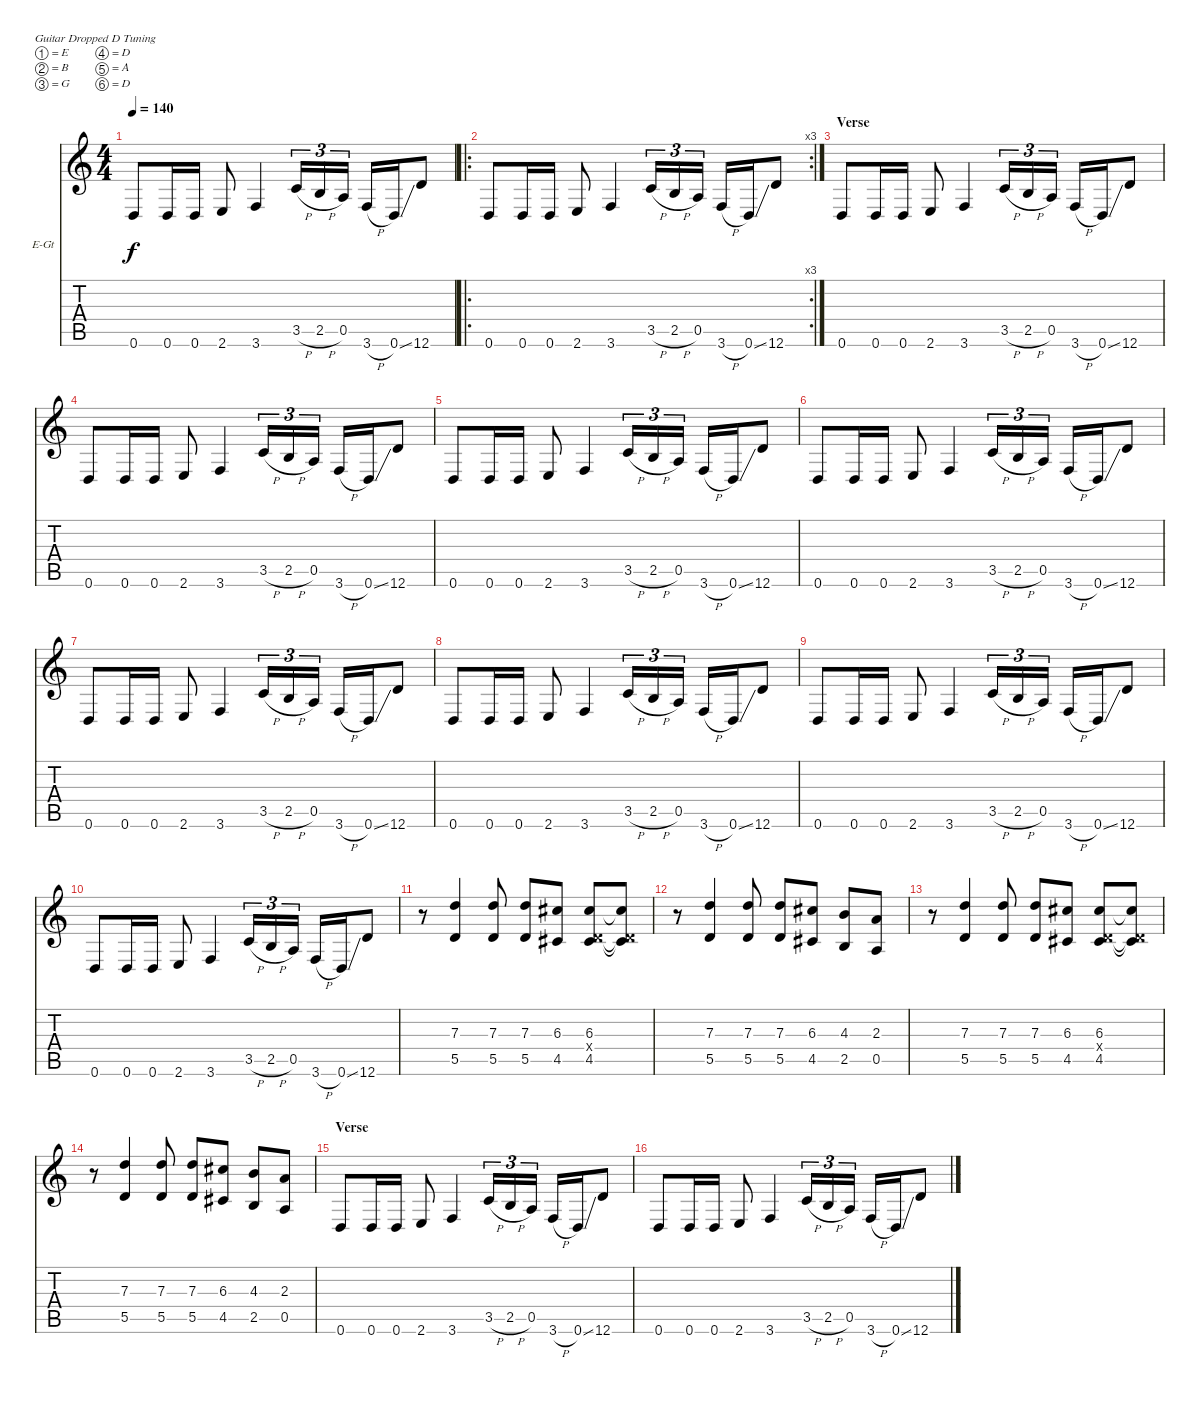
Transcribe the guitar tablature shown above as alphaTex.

\defaultSystemsLayout 4
\bracketExtendMode nobrackets
\firstSystemTrackNameOrientation horizontal
\otherSystemsTrackNameOrientation horizontal
\track ("Mike McCready (Drop D)" "E-Gt") {instrument overdrivenguitar}
\staff {score tabs}
\tuning (E4 B3 G3 D3 A2 D2)
\ts (4 4)
\tempo 140
\clef g2
\ks c
0.6.8{dy f} 0.6.16 0.6.16 2.6.8 3.6.4 3.5{h}.16{tu (3 2)} 2.5{h}.16{tu (3 2)} 0.5.16{tu (3 2)} 3.6{h}.16 0.6{ss}.16 12.6.8 |
\ro
\rc 3
0.6.8 0.6.16 0.6.16 2.6.8 3.6.4 3.5{h}.16{tu (3 2)} 2.5{h}.16{tu (3 2)} 0.5.16{tu (3 2)} 3.6{h}.16 0.6{ss}.16 12.6.8 |
\section ("" "Verse")
0.6.8 0.6.16 0.6.16 2.6.8 3.6.4 3.5{h}.16{tu (3 2)} 2.5{h}.16{tu (3 2)} 0.5.16{tu (3 2)} 3.6{h}.16 0.6{ss}.16 12.6.8 |
0.6.8 0.6.16 0.6.16 2.6.8 3.6.4 3.5{h}.16{tu (3 2)} 2.5{h}.16{tu (3 2)} 0.5.16{tu (3 2)} 3.6{h}.16 0.6{ss}.16 12.6.8 |
0.6.8 0.6.16 0.6.16 2.6.8 3.6.4 3.5{h}.16{tu (3 2)} 2.5{h}.16{tu (3 2)} 0.5.16{tu (3 2)} 3.6{h}.16 0.6{ss}.16 12.6.8 |
0.6.8 0.6.16 0.6.16 2.6.8 3.6.4 3.5{h}.16{tu (3 2)} 2.5{h}.16{tu (3 2)} 0.5.16{tu (3 2)} 3.6{h}.16 0.6{ss}.16 12.6.8 |
0.6.8 0.6.16 0.6.16 2.6.8 3.6.4 3.5{h}.16{tu (3 2)} 2.5{h}.16{tu (3 2)} 0.5.16{tu (3 2)} 3.6{h}.16 0.6{ss}.16 12.6.8 |
0.6.8 0.6.16 0.6.16 2.6.8 3.6.4 3.5{h}.16{tu (3 2)} 2.5{h}.16{tu (3 2)} 0.5.16{tu (3 2)} 3.6{h}.16 0.6{ss}.16 12.6.8 |
0.6.8 0.6.16 0.6.16 2.6.8 3.6.4 3.5{h}.16{tu (3 2)} 2.5{h}.16{tu (3 2)} 0.5.16{tu (3 2)} 3.6{h}.16 0.6{ss}.16 12.6.8 |
0.6.8 0.6.16 0.6.16 2.6.8 3.6.4 3.5{h}.16{tu (3 2)} 2.5{h}.16{tu (3 2)} 0.5.16{tu (3 2)} 3.6{h}.16 0.6{ss}.16 12.6.8 |
r.8 (7.3 5.5).4 (7.3 5.5).8 (7.3 5.5).8 (6.3 4.5).8 (6.3 0.4{x} 4.5).8 (6.3{t} 0.4{x t} 4.5{t}).8 |
r.8 (7.3 5.5).4 (7.3 5.5).8 (7.3 5.5).8 (6.3 4.5).8 (4.3 2.5).8 (2.3 0.5).8 |
r.8 (7.3 5.5).4 (7.3 5.5).8 (7.3 5.5).8 (6.3 4.5).8 (6.3 0.4{x} 4.5).8 (6.3{t} 0.4{x t} 4.5{t}).8 |
r.8 (7.3 5.5).4 (7.3 5.5).8 (7.3 5.5).8 (6.3 4.5).8 (4.3 2.5).8 (2.3 0.5).8 |
\section ("" "Verse")
0.6.8 0.6.16 0.6.16 2.6.8 3.6.4 3.5{h}.16{tu (3 2)} 2.5{h}.16{tu (3 2)} 0.5.16{tu (3 2)} 3.6{h}.16 0.6{ss}.16 12.6.8 |
0.6.8 0.6.16 0.6.16 2.6.8 3.6.4 3.5{h}.16{tu (3 2)} 2.5{h}.16{tu (3 2)} 0.5.16{tu (3 2)} 3.6{h}.16 0.6{ss}.16 12.6.8
